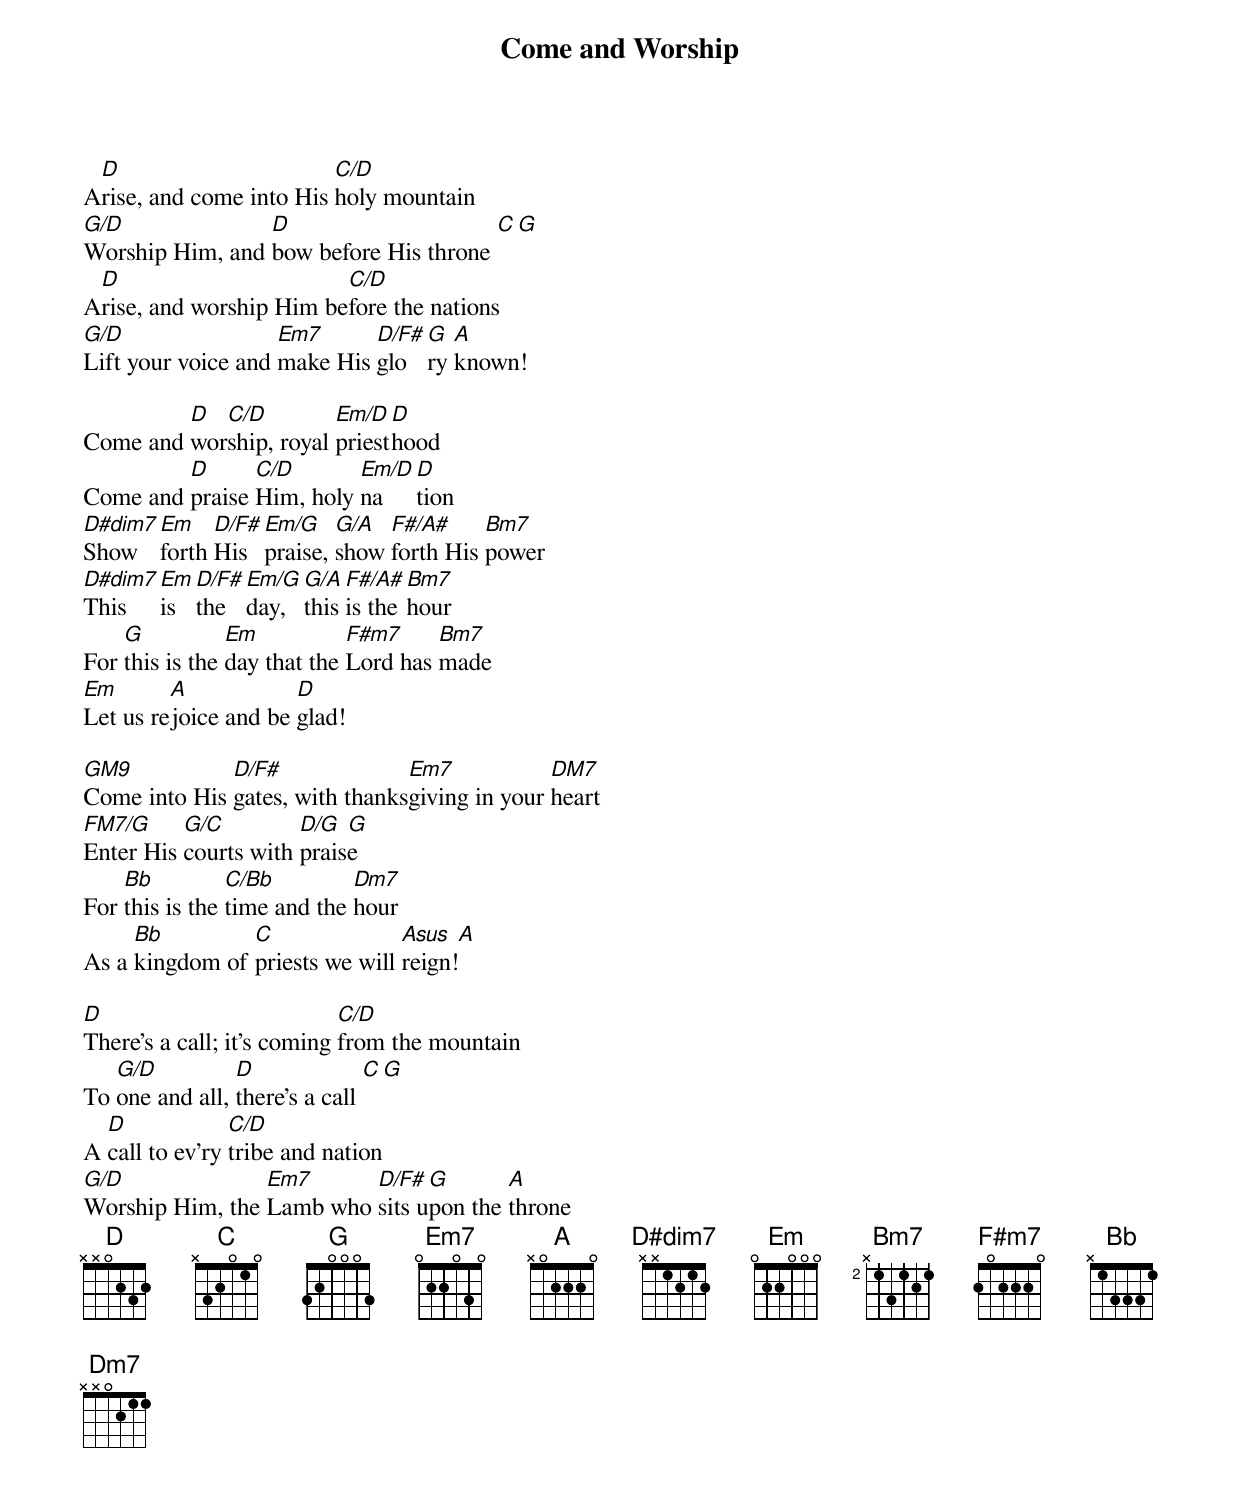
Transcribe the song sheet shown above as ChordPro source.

{title: Come and Worship}
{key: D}
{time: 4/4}
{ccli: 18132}
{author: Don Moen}
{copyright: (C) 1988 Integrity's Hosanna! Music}

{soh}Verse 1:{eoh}
A[D]rise, and come into His [C/D]holy mountain
[G/D]Worship Him, and [D]bow before His throne [C][G]
A[D]rise, and worship Him be[C/D]fore the nations
[G/D]Lift your voice and [Em7]make His [D/F#]glo[G]ry [A]known!

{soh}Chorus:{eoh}
Come and [D]wor[C/D]ship, royal [Em/D]priest[D]hood
Come and [D]praise [C/D]Him, holy [Em/D]na[D]tion
[D#dim7]Show [Em]forth [D/F#]His [Em/G]praise, [G/A]show [F#/A#]forth His [Bm7]power
[D#dim7]This [Em]is [D/F#]the [Em/G]day, [G/A]this [F#/A#]is the [Bm7]hour
For [G]this is the [Em]day that the [F#m7]Lord has [Bm7]made
[Em]Let us re[A]joice and be [D]glad!

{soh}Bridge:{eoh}
[GM9]Come into His [D/F#]gates, with thanks[Em7]giving in your [DM7]heart
[FM7/G]Enter His [G/C]courts with [D/G  G]praise
For [Bb]this is the [C/Bb]time and the [Dm7]hour
As a [Bb]kingdom of [C]priests we will [Asus  A]reign!

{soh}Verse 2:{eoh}
[D]There's a call; it's coming [C/D]from the mountain
To [G/D]one and all, [D]there's a call [C][G]
A [D]call to ev'ry [C/D]tribe and nation
[G/D]Worship Him, the [Em7]Lamb who [D/F#]sits u[G]pon the [A]throne
